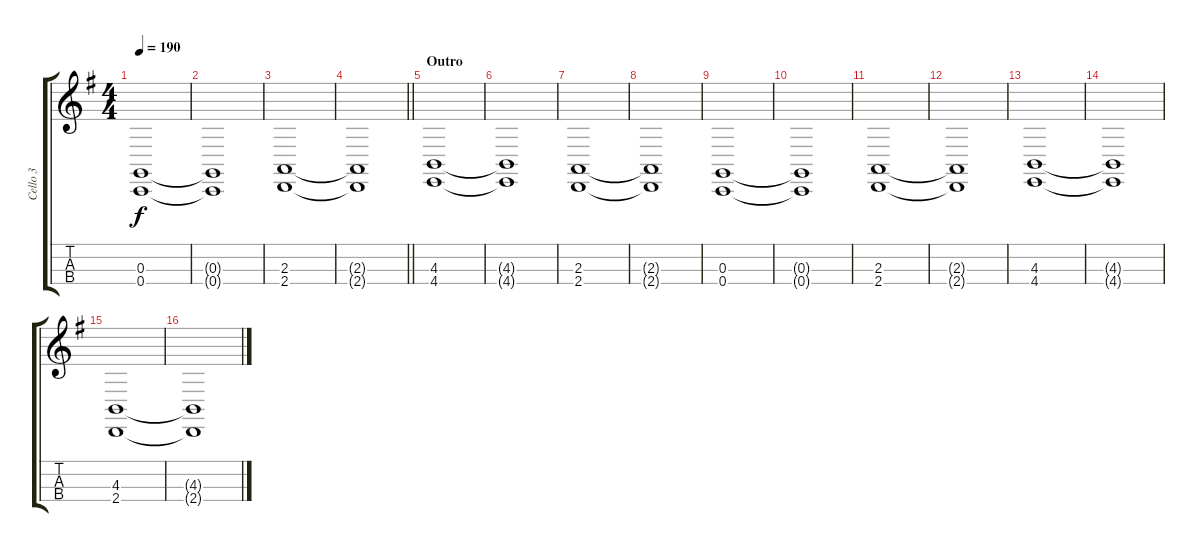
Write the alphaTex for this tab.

\track ("Cello 3" "Cello 3") {instrument cello}
\staff {score tabs}
\tuning (A3 D3 G2 C2) {hide}
\ts (4 4)
\tempo 190
\clef g2
\ks g
(0.3 0.4).1{dy f} |
(0.3{t} 0.4{t}).1 |
(2.3 2.4).1 |
\barLineRight lightlight
(2.3{t} 2.4{t}).1 |
\section ("" "Outro")
(4.3 4.4).1 |
(4.3{t} 4.4{t}).1 |
(2.3 2.4).1 |
(2.3{t} 2.4{t}).1 |
(0.3 0.4).1 |
(0.3{t} 0.4{t}).1 |
(2.3 2.4).1 |
(2.3{t} 2.4{t}).1 |
(4.3 4.4).1 |
(4.3{t} 4.4{t}).1 |
(4.3 2.4).1 |
(4.3{t} 2.4{t}).1
